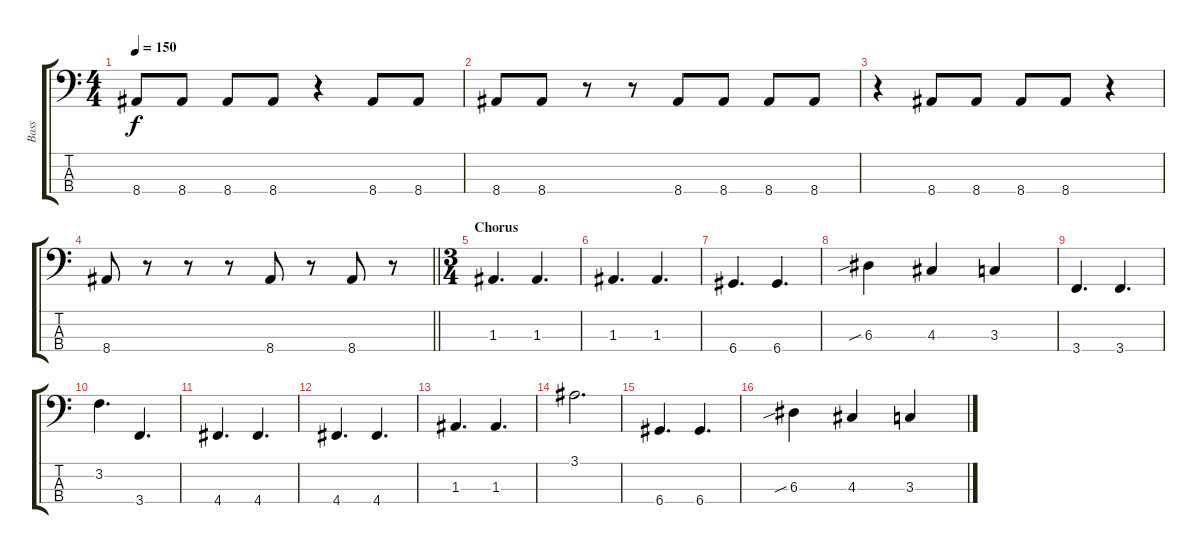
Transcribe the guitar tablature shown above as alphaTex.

\track ("Bass" "Bass") {instrument electricbassfinger}
\staff {score tabs}
\tuning (G2 D2 A1 D1) {hide}
\ts (4 4)
\tempo 150
\clef f4
\ks c
8.4.8{dy f} 8.4.8 8.4.8 8.4.8 r.4 8.4.8 8.4.8 |
8.4.8 8.4.8 r.8 r.8 8.4.8 8.4.8 8.4.8 8.4.8 |
r.4 8.4.8 8.4.8 8.4.8 8.4.8 r.4 |
\barLineRight lightlight
8.4.8 r.8 r.8 r.8 8.4.8 r.8 8.4.8 r.8 |
\ts (3 4)
\section ("" "Chorus")
1.3.4{d} 1.3.4{d} |
1.3.4{d} 1.3.4{d} |
6.4.4{d} 6.4.4{d} |
6.3{sib}.4 4.3.4 3.3.4 |
3.4.4{d} 3.4.4{d} |
3.2.4{d} 3.4.4{d} |
4.4.4{d} 4.4.4{d} |
4.4.4{d} 4.4.4{d} |
1.3.4{d} 1.3.4{d} |
3.1.2{d} |
6.4.4{d} 6.4.4{d} |
6.3{sib}.4 4.3.4 3.3.4
